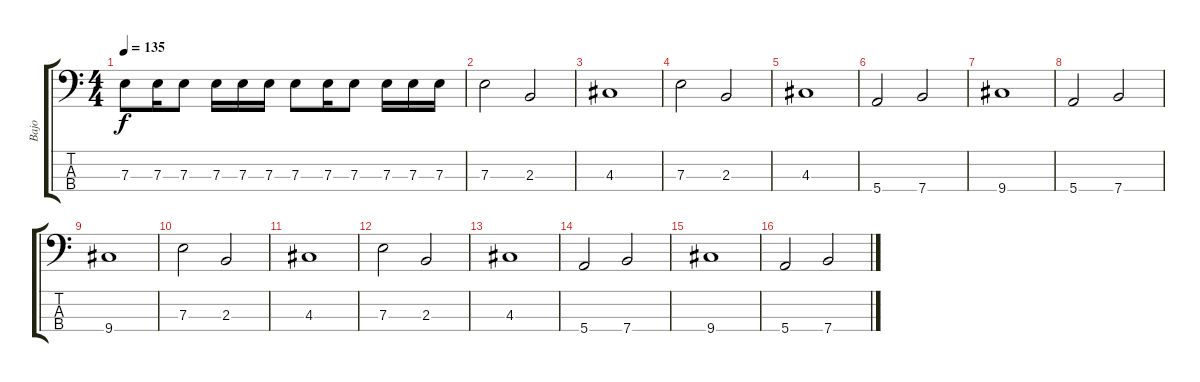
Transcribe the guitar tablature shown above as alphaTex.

\track ("Bajo" "Bajo") {instrument electricbassfinger}
\staff {score tabs}
\tuning (G2 D2 A1 E1) {hide}
\ts (4 4)
\tempo 135
\clef f4
\ks c
7.3.8{dy f} 7.3.16 7.3.8 7.3.16 7.3.16 7.3.16 7.3.8 7.3.16 7.3.8 7.3.16 7.3.16 7.3.16 |
7.3.2 2.3.2 |
4.3.1 |
7.3.2 2.3.2 |
4.3.1 |
5.4.2 7.4.2 |
9.4.1 |
5.4.2 7.4.2 |
9.4.1 |
7.3.2 2.3.2 |
4.3.1 |
7.3.2 2.3.2 |
4.3.1 |
5.4.2 7.4.2 |
9.4.1 |
5.4.2 7.4.2
